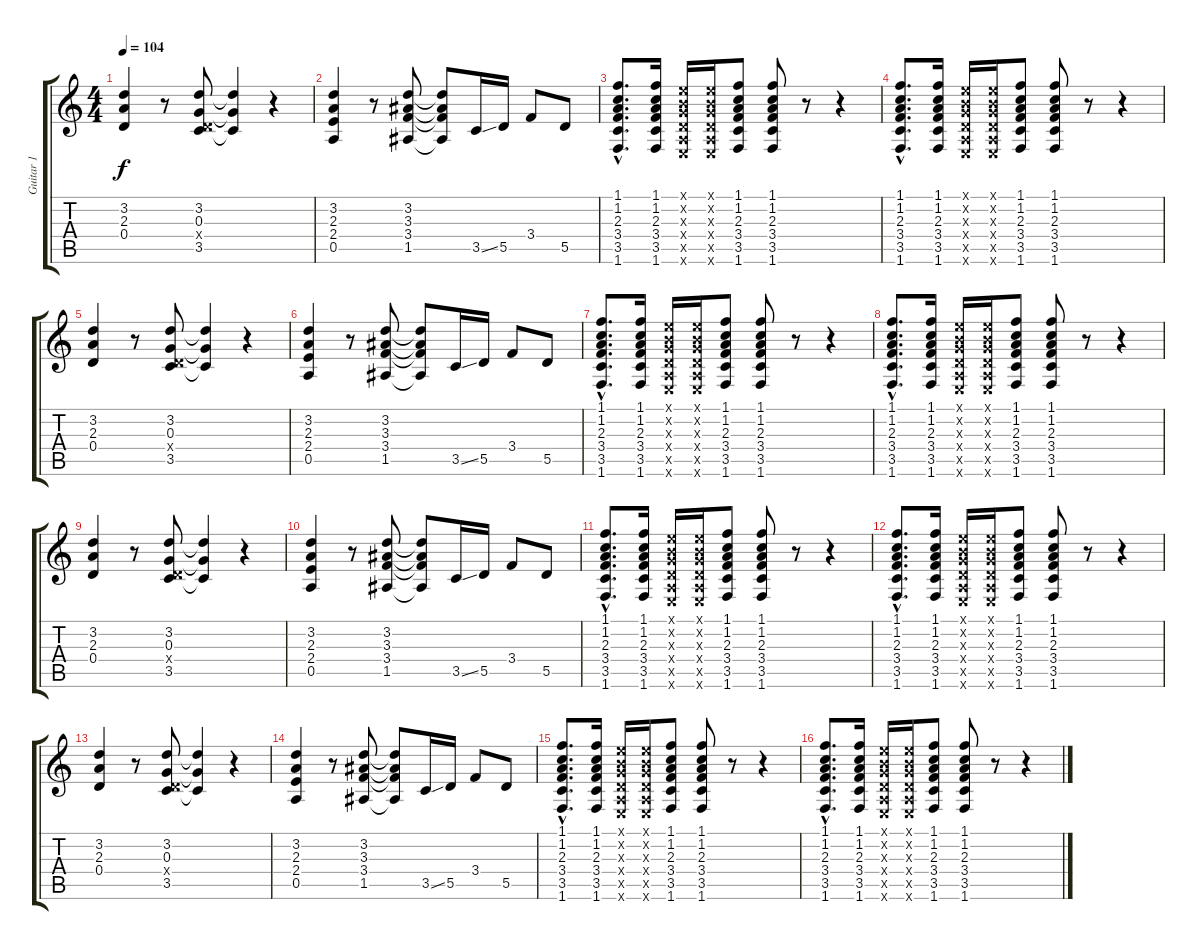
\track ("Guitar 1" "Guitar 1") {instrument overdrivenguitar}
\staff {score tabs}
\tuning (E4 B3 G3 D3 A2 E2) {hide}
\ts (4 4)
\tempo 104
\clef g2
\ks c
(3.2 2.3 0.4).4{dy f} r.8 (3.2 0.3 0.4{x} 3.5).8 (3.2{t} 0.3{t} 3.5{t}).4 r.4 |
(3.2 2.3 2.4 0.5).4 r.8 (3.2 3.3 3.4 1.5).8 (3.2{t} 3.3{t} 3.4{t} 1.5{t}).8 3.5{ss}.16 5.5.16 3.4.8 5.5.8 |
(1.1{hac} 1.2{hac} 2.3{hac} 3.4{hac} 3.5{hac} 1.6{hac}).8{d} (1.1 1.2 2.3 3.4 3.5 1.6).16 (0.1{x} 0.2{x} 0.3{x} 0.4{x} 0.5{x} 0.6{x}).16 (0.1{x} 0.2{x} 0.3{x} 0.4{x} 0.5{x} 0.6{x}).16 (1.1 1.2 2.3 3.4 3.5 1.6).8 (1.1 1.2 2.3 3.4 3.5 1.6).8 r.8 r.4 |
(1.1{hac} 1.2{hac} 2.3{hac} 3.4{hac} 3.5{hac} 1.6{hac}).8{d} (1.1 1.2 2.3 3.4 3.5 1.6).16 (0.1{x} 0.2{x} 0.3{x} 0.4{x} 0.5{x} 0.6{x}).16 (0.1{x} 0.2{x} 0.3{x} 0.4{x} 0.5{x} 0.6{x}).16 (1.1 1.2 2.3 3.4 3.5 1.6).8 (1.1 1.2 2.3 3.4 3.5 1.6).8 r.8 r.4 |
(3.2 2.3 0.4).4 r.8 (3.2 0.3 0.4{x} 3.5).8 (3.2{t} 0.3{t} 3.5{t}).4 r.4 |
(3.2 2.3 2.4 0.5).4 r.8 (3.2 3.3 3.4 1.5).8 (3.2{t} 3.3{t} 3.4{t} 1.5{t}).8 3.5{ss}.16 5.5.16 3.4.8 5.5.8 |
(1.1{hac} 1.2{hac} 2.3{hac} 3.4{hac} 3.5{hac} 1.6{hac}).8{d} (1.1 1.2 2.3 3.4 3.5 1.6).16 (0.1{x} 0.2{x} 0.3{x} 0.4{x} 0.5{x} 0.6{x}).16 (0.1{x} 0.2{x} 0.3{x} 0.4{x} 0.5{x} 0.6{x}).16 (1.1 1.2 2.3 3.4 3.5 1.6).8 (1.1 1.2 2.3 3.4 3.5 1.6).8 r.8 r.4 |
(1.1{hac} 1.2{hac} 2.3{hac} 3.4{hac} 3.5{hac} 1.6{hac}).8{d} (1.1 1.2 2.3 3.4 3.5 1.6).16 (0.1{x} 0.2{x} 0.3{x} 0.4{x} 0.5{x} 0.6{x}).16 (0.1{x} 0.2{x} 0.3{x} 0.4{x} 0.5{x} 0.6{x}).16 (1.1 1.2 2.3 3.4 3.5 1.6).8 (1.1 1.2 2.3 3.4 3.5 1.6).8 r.8 r.4 |
(3.2 2.3 0.4).4 r.8 (3.2 0.3 0.4{x} 3.5).8 (3.2{t} 0.3{t} 3.5{t}).4 r.4 |
(3.2 2.3 2.4 0.5).4 r.8 (3.2 3.3 3.4 1.5).8 (3.2{t} 3.3{t} 3.4{t} 1.5{t}).8 3.5{ss}.16 5.5.16 3.4.8 5.5.8 |
(1.1{hac} 1.2{hac} 2.3{hac} 3.4{hac} 3.5{hac} 1.6{hac}).8{d} (1.1 1.2 2.3 3.4 3.5 1.6).16 (0.1{x} 0.2{x} 0.3{x} 0.4{x} 0.5{x} 0.6{x}).16 (0.1{x} 0.2{x} 0.3{x} 0.4{x} 0.5{x} 0.6{x}).16 (1.1 1.2 2.3 3.4 3.5 1.6).8 (1.1 1.2 2.3 3.4 3.5 1.6).8 r.8 r.4 |
(1.1{hac} 1.2{hac} 2.3{hac} 3.4{hac} 3.5{hac} 1.6{hac}).8{d} (1.1 1.2 2.3 3.4 3.5 1.6).16 (0.1{x} 0.2{x} 0.3{x} 0.4{x} 0.5{x} 0.6{x}).16 (0.1{x} 0.2{x} 0.3{x} 0.4{x} 0.5{x} 0.6{x}).16 (1.1 1.2 2.3 3.4 3.5 1.6).8 (1.1 1.2 2.3 3.4 3.5 1.6).8 r.8 r.4 |
(3.2 2.3 0.4).4 r.8 (3.2 0.3 0.4{x} 3.5).8 (3.2{t} 0.3{t} 3.5{t}).4 r.4 |
(3.2 2.3 2.4 0.5).4 r.8 (3.2 3.3 3.4 1.5).8 (3.2{t} 3.3{t} 3.4{t} 1.5{t}).8 3.5{ss}.16 5.5.16 3.4.8 5.5.8 |
(1.1{hac} 1.2{hac} 2.3{hac} 3.4{hac} 3.5{hac} 1.6{hac}).8{d} (1.1 1.2 2.3 3.4 3.5 1.6).16 (0.1{x} 0.2{x} 0.3{x} 0.4{x} 0.5{x} 0.6{x}).16 (0.1{x} 0.2{x} 0.3{x} 0.4{x} 0.5{x} 0.6{x}).16 (1.1 1.2 2.3 3.4 3.5 1.6).8 (1.1 1.2 2.3 3.4 3.5 1.6).8 r.8 r.4 |
(1.1{hac} 1.2{hac} 2.3{hac} 3.4{hac} 3.5{hac} 1.6{hac}).8{d} (1.1 1.2 2.3 3.4 3.5 1.6).16 (0.1{x} 0.2{x} 0.3{x} 0.4{x} 0.5{x} 0.6{x}).16 (0.1{x} 0.2{x} 0.3{x} 0.4{x} 0.5{x} 0.6{x}).16 (1.1 1.2 2.3 3.4 3.5 1.6).8 (1.1 1.2 2.3 3.4 3.5 1.6).8 r.8 r.4
